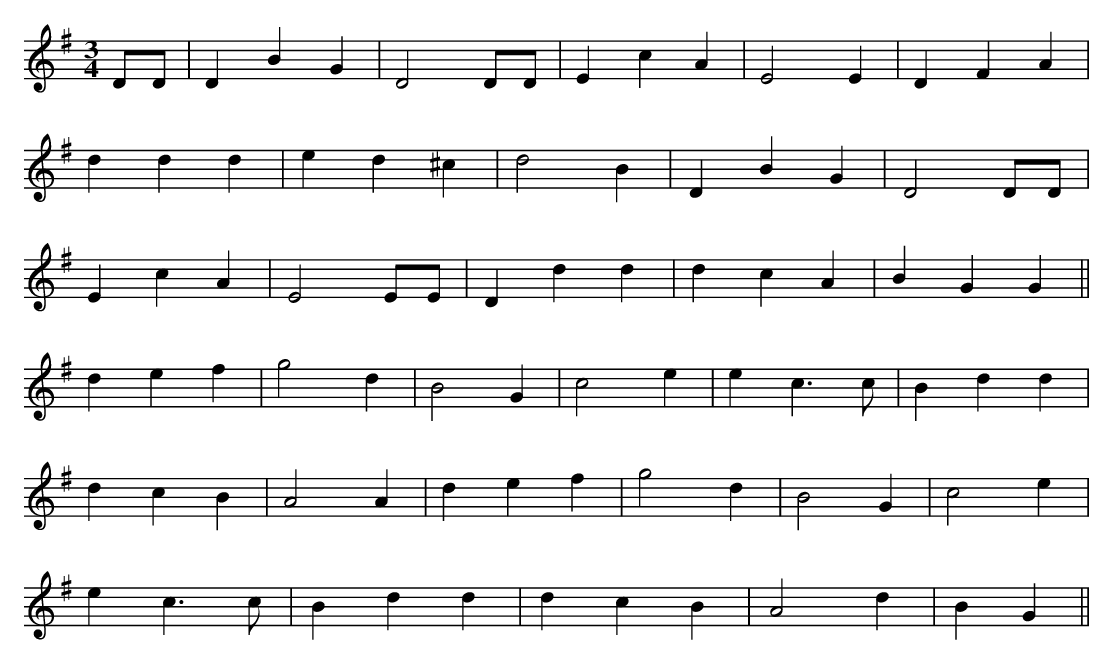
X:1
M:3/4
K:G
DD|D2 B2 G2|D4 DD|E2 c2 A2|E4 E2|D2 F2 A2|
d2 d2 d2|e2 d2 ^c2|d4 B2|D2 B2 G2|D4 DD|
E2 c2 A2|E4 EE|D2 d2 d2|d2 c2 A2|B2 G2 G2||
d2 e2 f2|g4 d2|B4 G2|c4 e2|e2 c3 c|B2 d2 d2|
d2 c2 B2|A4 A2|d2 e2 f2|g4 d2|B4 G2|c4 e2|
e2 c3 c|B2 d2 d2|d2 c2 B2|A4 d2|B2 G2||
